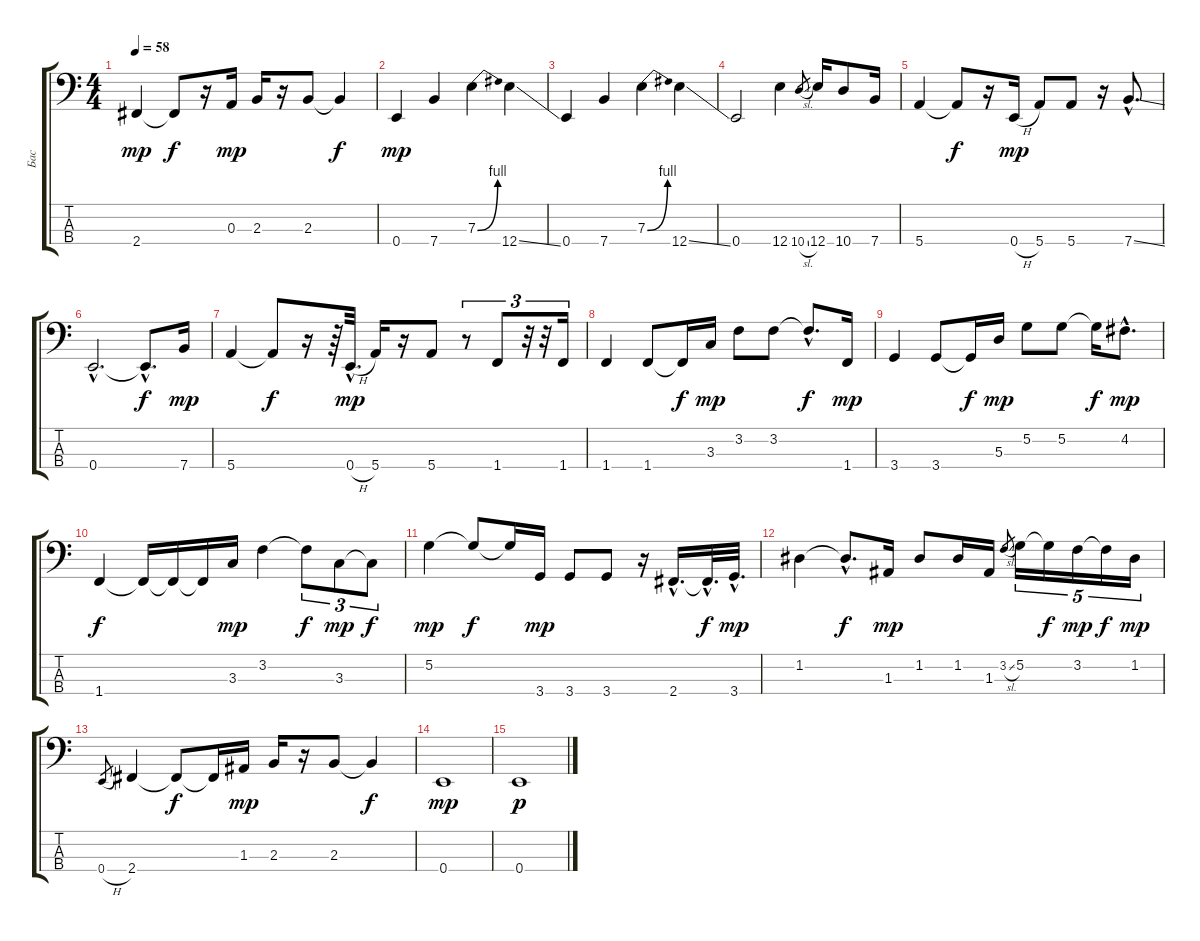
\track ("Бас" "Бас") {instrument electricbassfinger}
\staff {score tabs}
\tuning (G2 D2 A1 E1) {hide}
\ts (4 4)
\tempo 58
\clef f4
\ks c
2.4.4{dy mp} 2.4{t}.8{dy f} r.16 0.3.16{dy mp} 2.3.16 r.16 2.3.8 2.3{t}.4{dy f} |
0.4.4{dy mp} 7.4.4 7.3{be (bend 0 0 60 4)}.4 12.4{ss}.4 |
0.4.4 7.4.4 7.3{be (bend 0 0 60 4)}.4 12.4{ss}.4 |
0.4.2 12.4.4 10.4{sl}.8{gr} 12.4.16 10.4.8 7.4.16 |
5.4.4 5.4{t}.8{dy f} r.16 0.4{h}.16{dy mp} 5.4.8 5.4.8 r.16 7.4{ss hac}.8{d} |
0.4{hac}.2{d} 0.4{hac t}.8{d dy f} 7.4.16{dy mp} |
5.4.4 5.4{t}.8{dy f} r.16 r.64 0.4{h hac}.32{d dy mp} 5.4.16 r.16 5.4.8 r.8{tu (3 2)} 1.4.8{tu (3 2)} r.32{tu (3 2)} r.32{tu (3 2)} 1.4.16{tu (3 2)} |
1.4.4 1.4.8 1.4{t}.16{dy f} 3.3.16{dy mp} 3.2.8 3.2.8 3.2{hac t}.8{d dy f} 1.4.16{dy mp} |
3.4.4 3.4.8 3.4{t}.16{dy f} 5.3.16{dy mp} 5.2.8 5.2.8 5.2{t}.16{dy f} 4.2{hac}.8{d dy mp} |
1.4.4{dy f} 1.4{t}.16 1.4{t}.16 1.4{t}.16 3.3.16{dy mp} 3.2.4 3.2{t}.8{tu (3 2) dy f} 3.3.8{tu (3 2) dy mp} 3.3{t}.8{tu (3 2) dy f} |
5.2.4{dy mp} 5.2{t}.8{dy f} 5.2{t}.16 3.4.16{dy mp} 3.4.8 3.4.8 r.16 2.4{hac}.16{d} 2.4{hac t}.32{d dy f} 3.4{hac}.32{d dy mp} |
1.2.4 1.2{hac t}.8{d dy f} 1.3.16{dy mp} 1.2.8 1.2.16 1.3.16 3.2{sl}.8{gr} 5.2.16{tu (5 4)} 5.2{t}.16{tu (5 4) dy f} 3.2.16{tu (5 4) dy mp} 3.2{t}.16{tu (5 4) dy f} 1.2.16{tu (5 4) dy mp} |
0.4{h}.8{gr} 2.4.4 2.4{t}.8{dy f} 2.4{t}.16 1.3.16{dy mp} 2.3.16 r.16 2.3.8 2.3{t}.4{dy f} |
0.4.1{dy mp} |
0.4.1{dy p}
